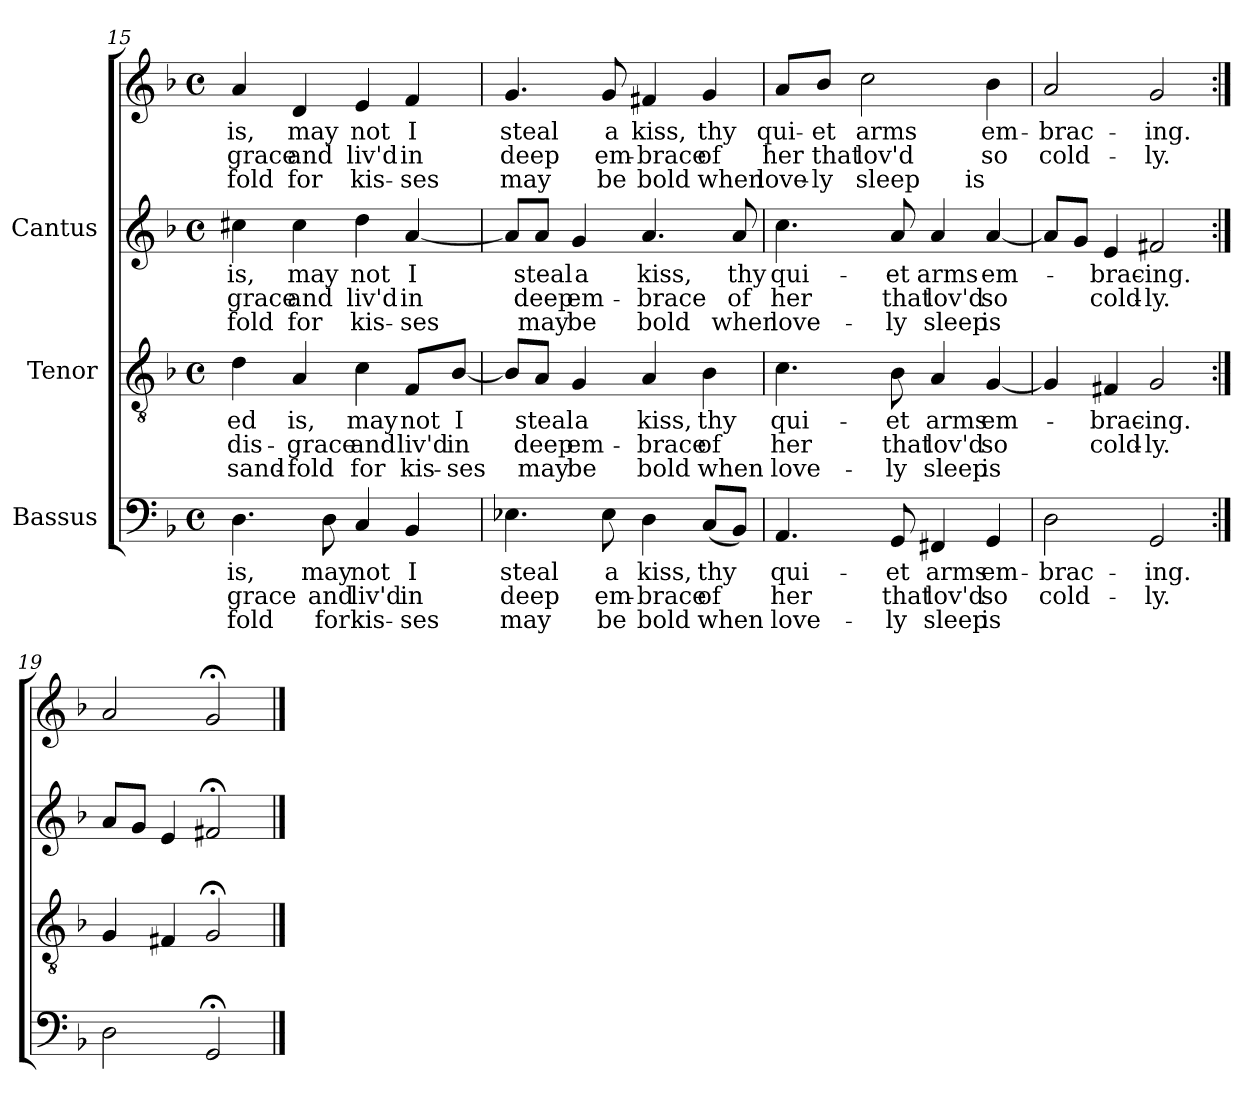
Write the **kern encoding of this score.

**kern	**text	**text	**text	**kern	**text	**text	**text	**kern	**text	**text	**text	**kern	**text	**text	**text
*part3	*part3	*part3	*part3	*part2	*part2	*part2	*part2	*part1	*part1	*part1	*part1	*part1	*part1	*part1	*part1
*staff4	*staff4	*staff4	*staff4	*staff3	*staff3	*staff3	*staff3	*staff2	*staff2	*staff2	*staff2	*staff1	*staff1	*staff1	*staff1
*I"Bassus	*	*	*	*I"Tenor	*	*	*	*I"Cantus	*	*	*	*	*	*	*
!!LO:LB:g=z
*clefF4	*	*	*	*clefGv2	*	*	*	*clefG2	*	*	*	*clefG2	*	*	*
*k[b-]	*	*	*	*k[b-]	*	*	*	*k[b-]	*	*	*	*k[b-]	*	*	*
*F:	*	*	*	*F:	*	*	*	*F:	*	*	*	*F:	*	*	*
*M4/4	*	*	*	*M4/4	*	*	*	*M4/4	*	*	*	*M4/4	*	*	*
*met(c)	*	*	*	*met(c)	*	*	*	*met(c)	*	*	*	*met(c)	*	*	*
=15	=15	=15	=15	=15	=15	=15	=15	=15	=15	=15	=15	=15	=15	=15	=15
!	!LO:LY:b:cj	!LO:LY:b:cj	!LO:LY:b:cj	!	!LO:LY:b:cj	!LO:LY:b:cj	!LO:LY:b:cj	!	!LO:LY:b:cj	!LO:LY:b:cj	!LO:LY:b:cj	!	!LO:LY:b:cj	!LO:LY:b:cj	!LO:LY:b:cj
4.D\	-is,	grace	fold	4d\	-ed	dis-	-sand-	4cc#X\	is,	grace	fold	4a/	-is,	grace	fold
!	!	!	!	!	!LO:LY:b:cj	!LO:LY:b:cj	!LO:LY:b:cj	!	!LO:LY:b:cj	!LO:LY:b:cj	!LO:LY:b:cj	!	!LO:LY:b:cj	!LO:LY:b:cj	!LO:LY:b:cj
.	.	.	.	4A/	-is,	grace	fold	4cc#\	may	and	for	4d/	may	and	for
!	!LO:LY:b:cj	!LO:LY:b:cj	!LO:LY:b:cj	!	!	!	!	!	!	!	!	!	!	!	!
8D\	may	and	for	.	.	.	.	.	.	.	.	.	.	.	.
!	!LO:LY:b:cj	!LO:LY:b:cj	!LO:LY:b:cj	!	!LO:LY:b:cj	!LO:LY:b:cj	!LO:LY:b:cj	!	!LO:LY:b:cj	!LO:LY:b:cj	!LO:LY:b:cj	!	!LO:LY:b:cj	!LO:LY:b:cj	!LO:LY:b:cj
4C/	not	liv'd	kis-	4c\	may	and	for	4dd\	not	liv'd	kis-	4e/	not	liv'd	kis-
!	!LO:LY:b:cj	!LO:LY:b:cj	!LO:LY:b:cj	!	!LO:LY:b:cj	!LO:LY:b:cj	!LO:LY:b:cj	!	!LO:LY:b:cj	!LO:LY:b:cj	!LO:LY:b:cj	!	!LO:LY:b:cj	!LO:LY:b:cj	!LO:LY:b:cj
4BB-/	-I	in	ses	8F/L	not	liv'd	kis-	[<4a/	-I	in	ses	4f/	-I	in	ses
!	!	!	!	!	!LO:LY:b:cj	!LO:LY:b:cj	!LO:LY:b:cj	!	!	!	!	!	!	!	!
.	.	.	.	[<8B-/J	-I	in	ses	.	.	.	.	.	.	.	.
=16	=16	=16	=16	=16	=16	=16	=16	=16	=16	=16	=16	=16	=16	=16	=16
!	!LO:LY:b:cj	!LO:LY:b:cj	!LO:LY:b:cj	!	!LO:LY:b:cj	!LO:LY:b:cj	!LO:LY:b:cj	!	!LO:LY:b:cj	!LO:LY:b:cj	!LO:LY:b:cj	!	!LO:LY:b:cj	!LO:LY:b:cj	!LO:LY:b:cj
4.E-X\	steal	deep	may	8B-/L]	.	.	.	8a/L]	.	.	.	4.g/	steal	deep	may
!	!	!	!	!	!LO:LY:b:cj	!LO:LY:b:cj	!LO:LY:b:cj	!	!LO:LY:b:cj	!LO:LY:b:cj	!LO:LY:b:cj	!	!	!	!
.	.	.	.	8A/J	steal	deep	may	8a/J	steal	deep	may	.	.	.	.
!	!	!	!	!	!LO:LY:b:cj	!LO:LY:b:cj	!LO:LY:b:cj	!	!LO:LY:b:cj	!LO:LY:b:cj	!LO:LY:b:cj	!	!	!	!
.	.	.	.	4G/	a	em-	-be	4g/	a	em-	-be	.	.	.	.
!	!LO:LY:b:cj	!LO:LY:b:cj	!LO:LY:b:cj	!	!	!	!	!	!	!	!	!	!LO:LY:b:cj	!LO:LY:b:cj	!LO:LY:b:cj
8E-\	a	em-	-be	.	.	.	.	.	.	.	.	8g/	a	em-	-be
!	!LO:LY:b:cj	!LO:LY:b:cj	!LO:LY:b:cj	!	!LO:LY:b:cj	!LO:LY:b:cj	!LO:LY:b:cj	!	!LO:LY:b:cj	!LO:LY:b:cj	!LO:LY:b:cj	!	!LO:LY:b:cj	!LO:LY:b:cj	!LO:LY:b:cj
4D\	kiss,	brace	bold	4A/	kiss,	brace	bold	4.a/	kiss,	brace	bold	4f#X/	kiss,	brace	bold
!	!LO:LY:b:cj	!LO:LY:b:cj	!LO:LY:b:cj	!	!LO:LY:b:cj	!LO:LY:b:cj	!LO:LY:b:cj	!	!	!	!	!	!LO:LY:b:cj	!LO:LY:b:cj	!LO:LY:b:cj
(<8C/L	thy	of	when	4B-\	thy	of	when	.	.	.	.	4g/	thy	of	when
!	!LO:LY:b:cj	!LO:LY:b:cj	!LO:LY:b:cj	!	!	!	!	!	!LO:LY:b:cj	!LO:LY:b:cj	!LO:LY:b:cj	!	!	!	!
8BB-/J)	.	.	.	.	.	.	.	8a/	thy	of	when	.	.	.	.
=17	=17	=17	=17	=17	=17	=17	=17	=17	=17	=17	=17	=17	=17	=17	=17
!	!LO:LY:b:cj	!LO:LY:b:cj	!LO:LY:b:cj	!	!LO:LY:b:cj	!LO:LY:b:cj	!LO:LY:b:cj	!	!LO:LY:b:cj	!LO:LY:b:cj	!LO:LY:b:cj	!	!LO:LY:b:cj	!LO:LY:b:cj	!LO:LY:b:cj
4.AA/	qui-	-her	love-	4.c\	qui-	-her	love-	4.cc\	qui-	-her	love-	8a/L	qui-	-her	love-
!	!	!	!	!	!	!	!	!	!	!	!	!	!LO:LY:b:cj	!LO:LY:b:cj	!LO:LY:b:cj
.	.	.	.	.	.	.	.	.	.	.	.	8b-/J	-et	that	ly
!	!	!	!	!	!	!	!	!	!	!	!	!	!LO:LY:b:cj	!LO:LY:b:cj	!LO:LY:b:cj
.	.	.	.	.	.	.	.	.	.	.	.	2cc\	arms	lov'd	sleep
!	!LO:LY:b:cj	!LO:LY:b:cj	!LO:LY:b:cj	!	!LO:LY:b:cj	!LO:LY:b:cj	!LO:LY:b:cj	!	!LO:LY:b:cj	!LO:LY:b:cj	!LO:LY:b:cj	!	!	!	!
8GG/	-et	that	ly	8B-\	-et	that	ly	8a/	-et	that	ly	.	.	.	.
!	!LO:LY:b:cj	!LO:LY:b:cj	!LO:LY:b:cj	!	!LO:LY:b:cj	!LO:LY:b:cj	!LO:LY:b:cj	!	!LO:LY:b:cj	!LO:LY:b:cj	!LO:LY:b:cj	!	!	!	!
4FF#X/	arms	lov'd	sleep	4A/	arms	lov'd	sleep	4a/	arms	lov'd	sleep	.	.	.	.
!	!LO:LY:b:cj	!LO:LY:b:cj	!LO:LY:b:cj	!	!LO:LY:b:cj	!LO:LY:b:cj	!LO:LY:b:cj	!	!LO:LY:b:cj	!LO:LY:b:cj	!LO:LY:b:cj	!	!LO:LY:b:cj	!LO:LY:b:cj	!LO:LY:b:cj
4GG/	em-	-so	is	[<4G/	em-	-so	is	[<4a/	em-	-so	is	4b-\	em-	-so	is
=18	=18	=18	=18	=18	=18	=18	=18	=18	=18	=18	=18	=18	=18	=18	=18
!	!LO:LY:b:cj	!LO:LY:b:cj	!	!	!LO:LY:b:cj	!LO:LY:b:cj	!	!	!LO:LY:b:cj	!LO:LY:b:cj	!	!	!LO:LY:b:cj	!LO:LY:b:cj	!
2D\	brac-	-cold-	.	4G/]	.	.	.	8a/L]	.	.	.	2a/	brac-	-cold-	.
!	!	!	!	!	!	!	!	!	!LO:LY:b:cj	!LO:LY:b:cj	!	!	!	!	!
.	.	.	.	.	.	.	.	8g/J	.	.	.	.	.	.	.
!	!	!	!	!	!LO:LY:b:cj	!LO:LY:b:cj	!	!	!LO:LY:b:cj	!LO:LY:b:cj	!	!	!	!	!
.	.	.	.	4F#X/	brac-	-cold-	.	4e/	brac-	-cold-	.	.	.	.	.
!	!LO:LY:b:cj	!LO:LY:b:cj	!	!	!LO:LY:b:cj	!LO:LY:b:cj	!	!	!LO:LY:b:cj	!LO:LY:b:cj	!	!	!LO:LY:b:cj	!LO:LY:b:cj	!
2GG/	-ing.	ly.	.	2G/	-ing.	ly.	.	2f#X/	-ing.	ly.	.	2g/	-ing.	ly.	.
!!LO:PB:g=z
=19:|!	=19:|!	=19:|!	=19:|!	=19:|!	=19:|!	=19:|!	=19:|!	=19:|!	=19:|!	=19:|!	=19:|!	=19:|!	=19:|!	=19:|!	=19:|!
2D\	.	.	.	4G/	.	.	.	8a/L	.	.	.	2a/	.	.	.
.	.	.	.	.	.	.	.	8g/J	.	.	.	.	.	.	.
.	.	.	.	4F#X/	.	.	.	4e/	.	.	.	.	.	.	.
2GG;</	.	.	.	2G;</	.	.	.	2f#X;</	.	.	.	2g;</	.	.	.
==	==	==	==	==	==	==	==	==	==	==	==	==	==	==	==
*-	*-	*-	*-	*-	*-	*-	*-	*-	*-	*-	*-	*-	*-	*-	*-
